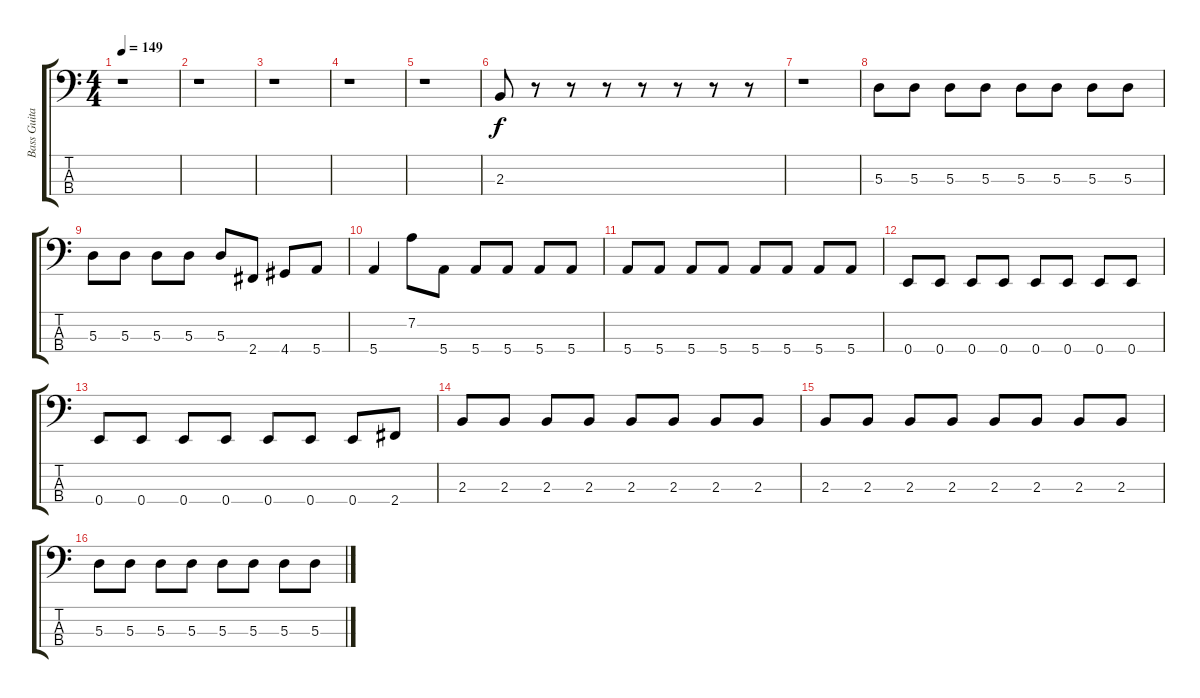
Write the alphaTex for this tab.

\track ("Bass Guitar (Kuko)" "Bass Guita") {instrument electricbasspick}
\staff {score tabs}
\tuning (G2 D2 A1 E1) {hide}
\ts (4 4)
\tempo 149
\clef f4
\ks c
r.1{dy f} |
r.1 |
r.1 |
r.1 |
r.1 |
2.3.8 r.8 r.8 r.8 r.8 r.8 r.8 r.8 |
r.1 |
5.3.8 5.3.8 5.3.8 5.3.8 5.3.8 5.3.8 5.3.8 5.3.8 |
5.3.8 5.3.8 5.3.8 5.3.8 5.3.8 2.4.8 4.4.8 5.4.8 |
5.4.4 7.2.8 5.4.8 5.4.8 5.4.8 5.4.8 5.4.8 |
5.4.8 5.4.8 5.4.8 5.4.8 5.4.8 5.4.8 5.4.8 5.4.8 |
0.4.8 0.4.8 0.4.8 0.4.8 0.4.8 0.4.8 0.4.8 0.4.8 |
0.4.8 0.4.8 0.4.8 0.4.8 0.4.8 0.4.8 0.4.8 2.4.8 |
2.3.8 2.3.8 2.3.8 2.3.8 2.3.8 2.3.8 2.3.8 2.3.8 |
2.3.8 2.3.8 2.3.8 2.3.8 2.3.8 2.3.8 2.3.8 2.3.8 |
5.3.8 5.3.8 5.3.8 5.3.8 5.3.8 5.3.8 5.3.8 5.3.8
